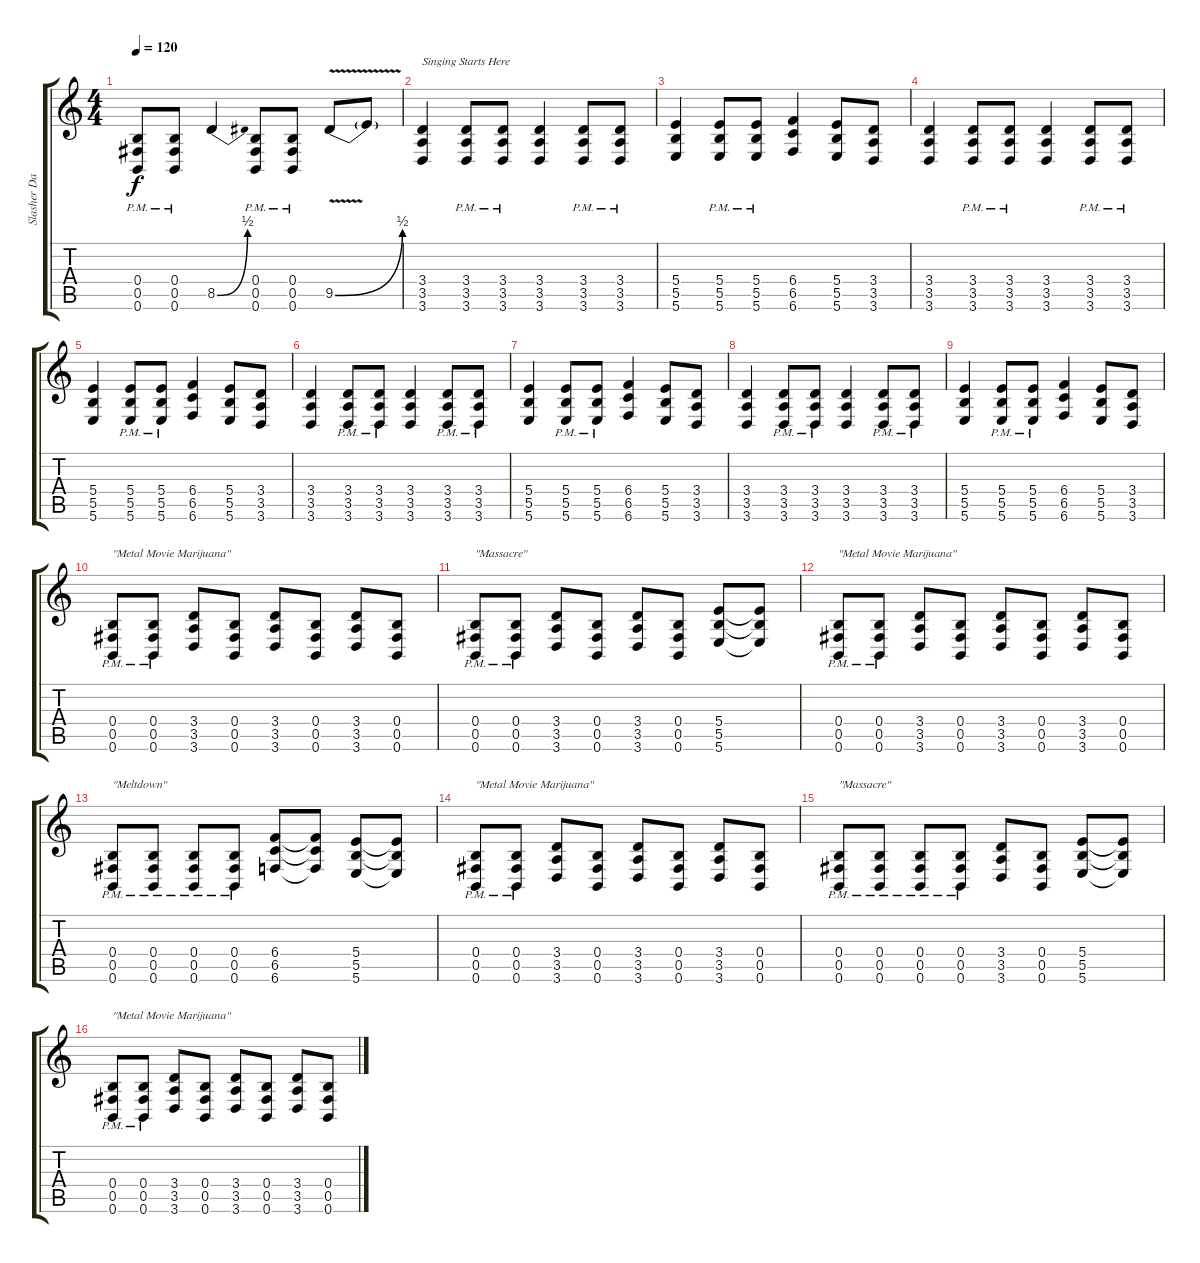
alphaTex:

\track ("Slasher Dave" "Slasher Da") {instrument distortionguitar}
\staff {score tabs}
\tuning (Db4 Ab3 E3 B2 Gb2 B1) {hide}
\ts (4 4)
\tempo 120
\clef g2
\ks c
(0.4{pm} 0.5{pm} 0.6{pm}).8{dy f} (0.4{pm} 0.5{pm} 0.6{pm}).8 8.5{be (bend 0 0 60 2)}.4 (0.4{pm} 0.5{pm} 0.6{pm}).8 (0.4{pm} 0.5{pm} 0.6{pm}).8 9.5{be (bend 0 0 60 2) v}.8 9.5{t}.8 |
(3.4 3.5 3.6).4{txt "Singing Starts Here"} (3.4{pm} 3.5{pm} 3.6{pm}).8 (3.4{pm} 3.5{pm} 3.6{pm}).8 (3.4 3.5 3.6).4 (3.4{pm} 3.5{pm} 3.6{pm}).8 (3.4{pm} 3.5{pm} 3.6{pm}).8 |
(5.4 5.5 5.6).4 (5.4{pm} 5.5{pm} 5.6{pm}).8 (5.4{pm} 5.5{pm} 5.6{pm}).8 (6.4 6.5 6.6).4 (5.4 5.5 5.6).8 (3.4 3.5 3.6).8 |
(3.4 3.5 3.6).4 (3.4{pm} 3.5{pm} 3.6{pm}).8 (3.4{pm} 3.5{pm} 3.6{pm}).8 (3.4 3.5 3.6).4 (3.4{pm} 3.5{pm} 3.6{pm}).8 (3.4{pm} 3.5{pm} 3.6{pm}).8 |
(5.4 5.5 5.6).4 (5.4{pm} 5.5{pm} 5.6{pm}).8 (5.4{pm} 5.5{pm} 5.6{pm}).8 (6.4 6.5 6.6).4 (5.4 5.5 5.6).8 (3.4 3.5 3.6).8 |
(3.4 3.5 3.6).4 (3.4{pm} 3.5{pm} 3.6{pm}).8 (3.4{pm} 3.5{pm} 3.6{pm}).8 (3.4 3.5 3.6).4 (3.4{pm} 3.5{pm} 3.6{pm}).8 (3.4{pm} 3.5{pm} 3.6{pm}).8 |
(5.4 5.5 5.6).4 (5.4{pm} 5.5{pm} 5.6{pm}).8 (5.4{pm} 5.5{pm} 5.6{pm}).8 (6.4 6.5 6.6).4 (5.4 5.5 5.6).8 (3.4 3.5 3.6).8 |
(3.4 3.5 3.6).4 (3.4{pm} 3.5{pm} 3.6{pm}).8 (3.4{pm} 3.5{pm} 3.6{pm}).8 (3.4 3.5 3.6).4 (3.4{pm} 3.5{pm} 3.6{pm}).8 (3.4{pm} 3.5{pm} 3.6{pm}).8 |
(5.4 5.5 5.6).4 (5.4{pm} 5.5{pm} 5.6{pm}).8 (5.4{pm} 5.5{pm} 5.6{pm}).8 (6.4 6.5 6.6).4 (5.4 5.5 5.6).8 (3.4 3.5 3.6).8 |
(0.4{pm} 0.5{pm} 0.6{pm}).8{txt "\"Metal Movie Marijuana\""} (0.4{pm} 0.5{pm} 0.6{pm}).8 (3.4 3.5 3.6).8 (0.4 0.5 0.6).8 (3.4 3.5 3.6).8 (0.4 0.5 0.6).8 (3.4 3.5 3.6).8 (0.4 0.5 0.6).8 |
(0.4{pm} 0.5{pm} 0.6{pm}).8{txt "\"Massacre\""} (0.4{pm} 0.5{pm} 0.6{pm}).8 (3.4 3.5 3.6).8 (0.4 0.5 0.6).8 (3.4 3.5 3.6).8 (0.4 0.5 0.6).8 (5.4 5.5 5.6).8 (5.4{t} 5.5{t} 5.6{t}).8 |
(0.4{pm} 0.5{pm} 0.6{pm}).8{txt "\"Metal Movie Marijuana\""} (0.4{pm} 0.5{pm} 0.6{pm}).8 (3.4 3.5 3.6).8 (0.4 0.5 0.6).8 (3.4 3.5 3.6).8 (0.4 0.5 0.6).8 (3.4 3.5 3.6).8 (0.4 0.5 0.6).8 |
(0.4{pm} 0.5{pm} 0.6{pm}).8{txt "\"Meltdown\""} (0.4{pm} 0.5{pm} 0.6{pm}).8 (0.4{pm} 0.5{pm} 0.6{pm}).8 (0.4{pm} 0.5{pm} 0.6{pm}).8 (6.4 6.5 6.6).8 (6.4{t} 6.5{t} 6.6{t}).8 (5.4 5.5 5.6).8 (5.4{t} 5.5{t} 5.6{t}).8 |
(0.4{pm} 0.5{pm} 0.6{pm}).8{txt "\"Metal Movie Marijuana\""} (0.4{pm} 0.5{pm} 0.6{pm}).8 (3.4 3.5 3.6).8 (0.4 0.5 0.6).8 (3.4 3.5 3.6).8 (0.4 0.5 0.6).8 (3.4 3.5 3.6).8 (0.4 0.5 0.6).8 |
(0.4{pm} 0.5{pm} 0.6{pm}).8{txt "\"Massacre\""} (0.4{pm} 0.5{pm} 0.6{pm}).8 (0.4{pm} 0.5{pm} 0.6{pm}).8 (0.4{pm} 0.5{pm} 0.6{pm}).8 (3.4 3.5 3.6).8 (0.4 0.5 0.6).8 (5.4 5.5 5.6).8 (5.4{t} 5.5{t} 5.6{t}).8 |
(0.4{pm} 0.5{pm} 0.6{pm}).8{txt "\"Metal Movie Marijuana\""} (0.4{pm} 0.5{pm} 0.6{pm}).8 (3.4 3.5 3.6).8 (0.4 0.5 0.6).8 (3.4 3.5 3.6).8 (0.4 0.5 0.6).8 (3.4 3.5 3.6).8 (0.4 0.5 0.6).8
